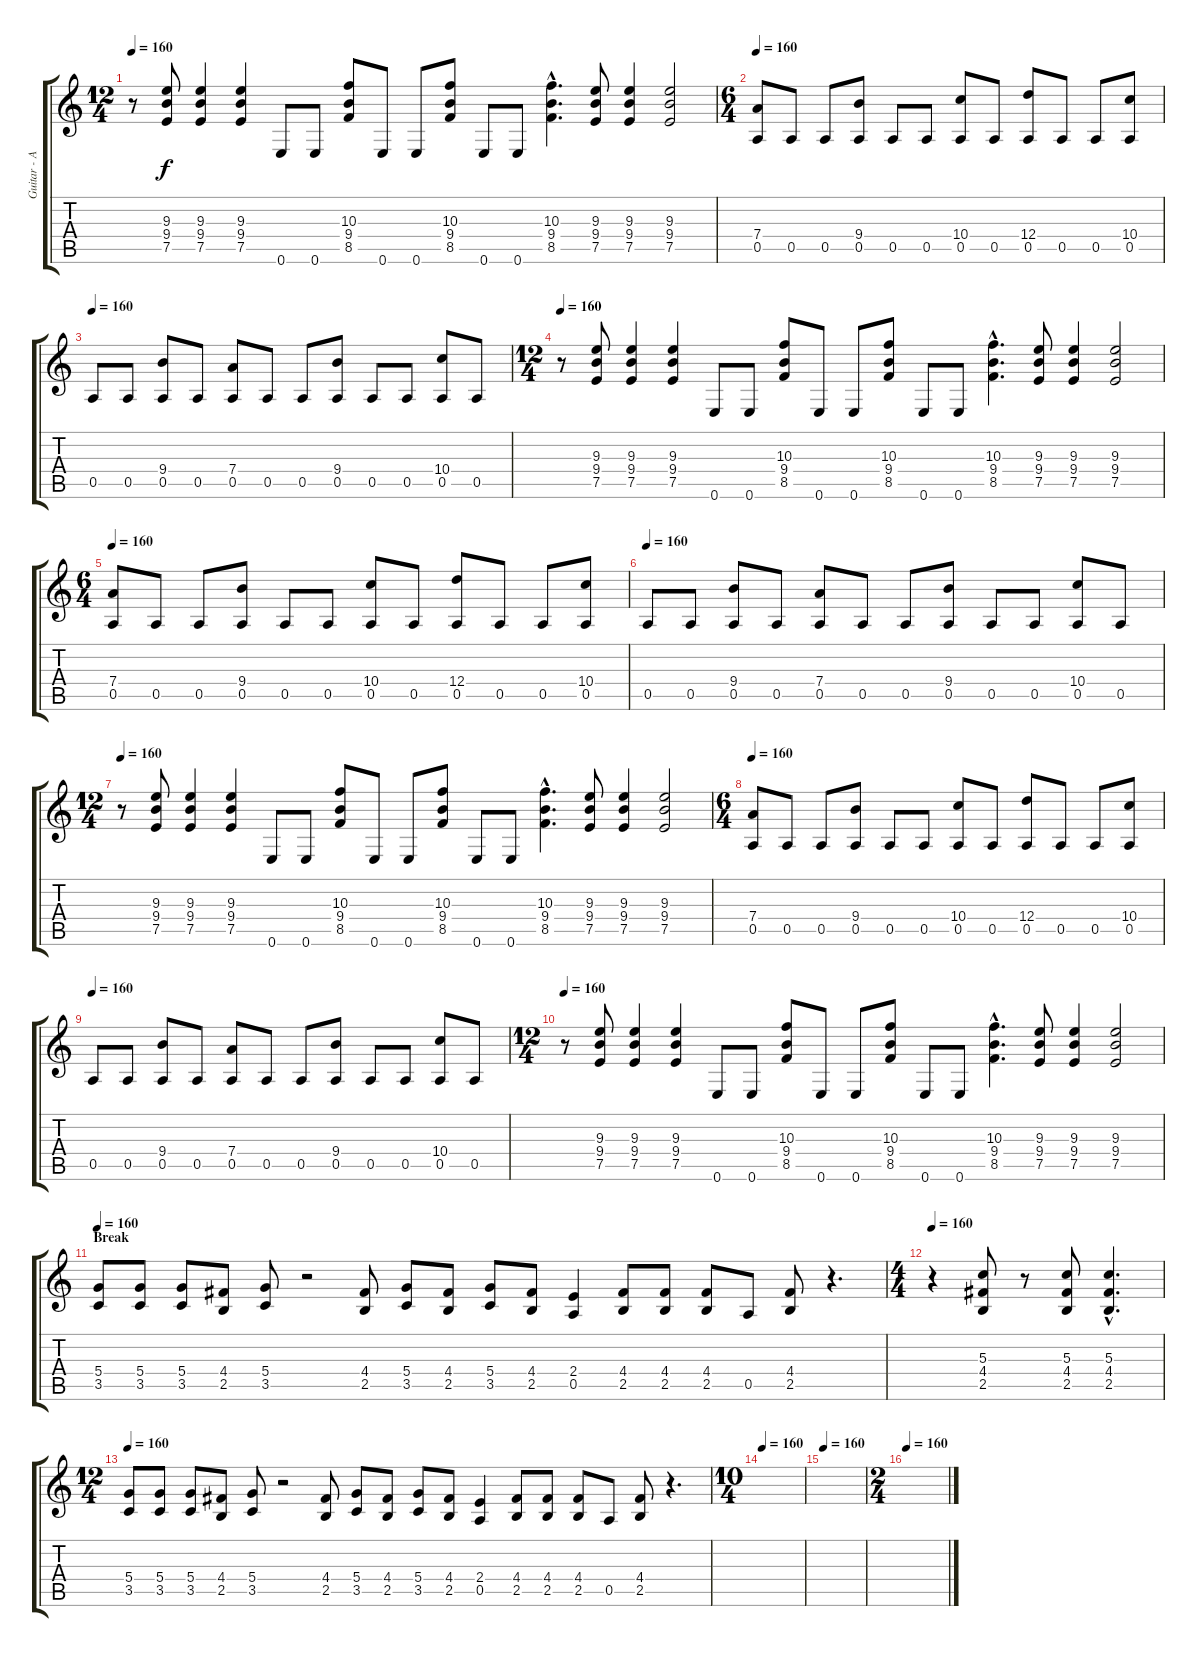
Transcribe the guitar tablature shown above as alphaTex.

\track ("Guitar - Andy LaRoque" "Guitar - A") {instrument overdrivenguitar}
\staff {score tabs}
\tuning (E4 B3 G3 D3 A2 E2) {hide}
\ts (12 4)
\tempo 160
\clef g2
\ks c
r.8{dy f} (9.3 9.4 7.5).8 (9.3 9.4 7.5).4 (9.3 9.4 7.5).4 0.6.8 0.6.8 (10.3 9.4 8.5).8 0.6.8 0.6.8 (10.3 9.4 8.5).8 0.6.8 0.6.8 (10.3{hac} 9.4{hac} 8.5{hac}).4{d} (9.3 9.4 7.5).8 (9.3 9.4 7.5).4 (9.3 9.4 7.5).2 |
\ts (6 4)
\tempo 160
(7.4 0.5).8 0.5.8 0.5.8 (9.4 0.5).8 0.5.8 0.5.8 (10.4 0.5).8 0.5.8 (12.4 0.5).8 0.5.8 0.5.8 (10.4 0.5).8 |
\tempo 160
0.5.8 0.5.8 (9.4 0.5).8 0.5.8 (7.4 0.5).8 0.5.8 0.5.8 (9.4 0.5).8 0.5.8 0.5.8 (10.4 0.5).8 0.5.8 |
\ts (12 4)
\tempo 160
r.8 (9.3 9.4 7.5).8 (9.3 9.4 7.5).4 (9.3 9.4 7.5).4 0.6.8 0.6.8 (10.3 9.4 8.5).8 0.6.8 0.6.8 (10.3 9.4 8.5).8 0.6.8 0.6.8 (10.3{hac} 9.4{hac} 8.5{hac}).4{d} (9.3 9.4 7.5).8 (9.3 9.4 7.5).4 (9.3 9.4 7.5).2 |
\ts (6 4)
\tempo 160
(7.4 0.5).8 0.5.8 0.5.8 (9.4 0.5).8 0.5.8 0.5.8 (10.4 0.5).8 0.5.8 (12.4 0.5).8 0.5.8 0.5.8 (10.4 0.5).8 |
\tempo 160
0.5.8 0.5.8 (9.4 0.5).8 0.5.8 (7.4 0.5).8 0.5.8 0.5.8 (9.4 0.5).8 0.5.8 0.5.8 (10.4 0.5).8 0.5.8 |
\ts (12 4)
\tempo 160
r.8 (9.3 9.4 7.5).8 (9.3 9.4 7.5).4 (9.3 9.4 7.5).4 0.6.8 0.6.8 (10.3 9.4 8.5).8 0.6.8 0.6.8 (10.3 9.4 8.5).8 0.6.8 0.6.8 (10.3{hac} 9.4{hac} 8.5{hac}).4{d} (9.3 9.4 7.5).8 (9.3 9.4 7.5).4 (9.3 9.4 7.5).2 |
\ts (6 4)
\tempo 160
(7.4 0.5).8 0.5.8 0.5.8 (9.4 0.5).8 0.5.8 0.5.8 (10.4 0.5).8 0.5.8 (12.4 0.5).8 0.5.8 0.5.8 (10.4 0.5).8 |
\tempo 160
0.5.8 0.5.8 (9.4 0.5).8 0.5.8 (7.4 0.5).8 0.5.8 0.5.8 (9.4 0.5).8 0.5.8 0.5.8 (10.4 0.5).8 0.5.8 |
\ts (12 4)
\tempo 160
r.8 (9.3 9.4 7.5).8 (9.3 9.4 7.5).4 (9.3 9.4 7.5).4 0.6.8 0.6.8 (10.3 9.4 8.5).8 0.6.8 0.6.8 (10.3 9.4 8.5).8 0.6.8 0.6.8 (10.3{hac} 9.4{hac} 8.5{hac}).4{d} (9.3 9.4 7.5).8 (9.3 9.4 7.5).4 (9.3 9.4 7.5).2 |
\section ("" "Break")
\tempo 160
(5.4 3.5).8 (5.4 3.5).8 (5.4 3.5).8 (4.4 2.5).8 (5.4 3.5).8 r.2 (4.4 2.5).8 (5.4 3.5).8 (4.4 2.5).8 (5.4 3.5).8 (4.4 2.5).8 (2.4 0.5).4 (4.4 2.5).8 (4.4 2.5).8 (4.4 2.5).8 0.5.8 (4.4 2.5).8 r.4{d} |
\ts (4 4)
\tempo 160
r.4 (5.3 4.4 2.5).8 r.8 (5.3 4.4 2.5).8 (5.3{hac} 4.4{hac} 2.5{hac}).4{d} |
\ts (12 4)
\tempo 160
(5.4 3.5).8 (5.4 3.5).8 (5.4 3.5).8 (4.4 2.5).8 (5.4 3.5).8 r.2 (4.4 2.5).8 (5.4 3.5).8 (4.4 2.5).8 (5.4 3.5).8 (4.4 2.5).8 (2.4 0.5).4 (4.4 2.5).8 (4.4 2.5).8 (4.4 2.5).8 0.5.8 (4.4 2.5).8 r.4{d} |
\ts (10 4)
\tempo 160
|
\tempo 160
|
\ts (2 4)
\tempo 160
